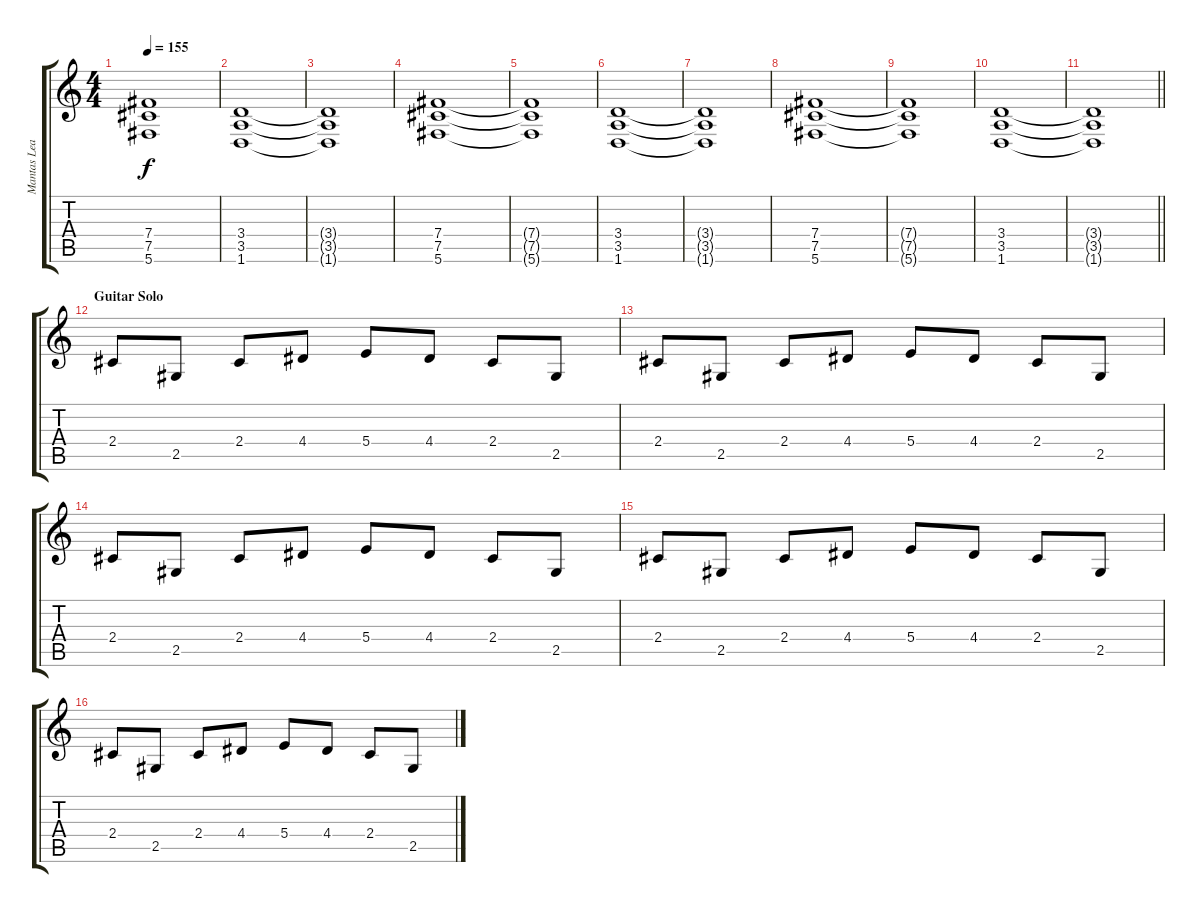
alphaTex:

\track ("Mantas Lead/Overdub" "Mantas Lea") {instrument distortionguitar}
\staff {score tabs}
\tuning (Db4 Ab3 E3 B2 Gb2 Db2) {hide}
\ts (4 4)
\tempo 155
\clef g2
\ks c
(7.4{t} 7.5{t} 5.6{t}).1{dy f} |
(3.4 3.5 1.6).1 |
(3.4{t} 3.5{t} 1.6{t}).1 |
(7.4 7.5 5.6).1 |
(7.4{t} 7.5{t} 5.6{t}).1 |
(3.4 3.5 1.6).1 |
(3.4{t} 3.5{t} 1.6{t}).1 |
(7.4 7.5 5.6).1 |
(7.4{t} 7.5{t} 5.6{t}).1 |
(3.4 3.5 1.6).1 |
\barLineRight lightlight
(3.4{t} 3.5{t} 1.6{t}).1 |
\section ("" "Guitar Solo")
2.4.8{volume 13} 2.5.8 2.4.8 4.4.8 5.4.8 4.4.8 2.4.8 2.5.8 |
2.4.8 2.5.8 2.4.8 4.4.8 5.4.8 4.4.8 2.4.8 2.5.8 |
2.4.8 2.5.8 2.4.8 4.4.8 5.4.8 4.4.8 2.4.8 2.5.8 |
2.4.8 2.5.8 2.4.8 4.4.8 5.4.8 4.4.8 2.4.8 2.5.8 |
2.4.8 2.5.8 2.4.8 4.4.8 5.4.8 4.4.8 2.4.8 2.5.8
